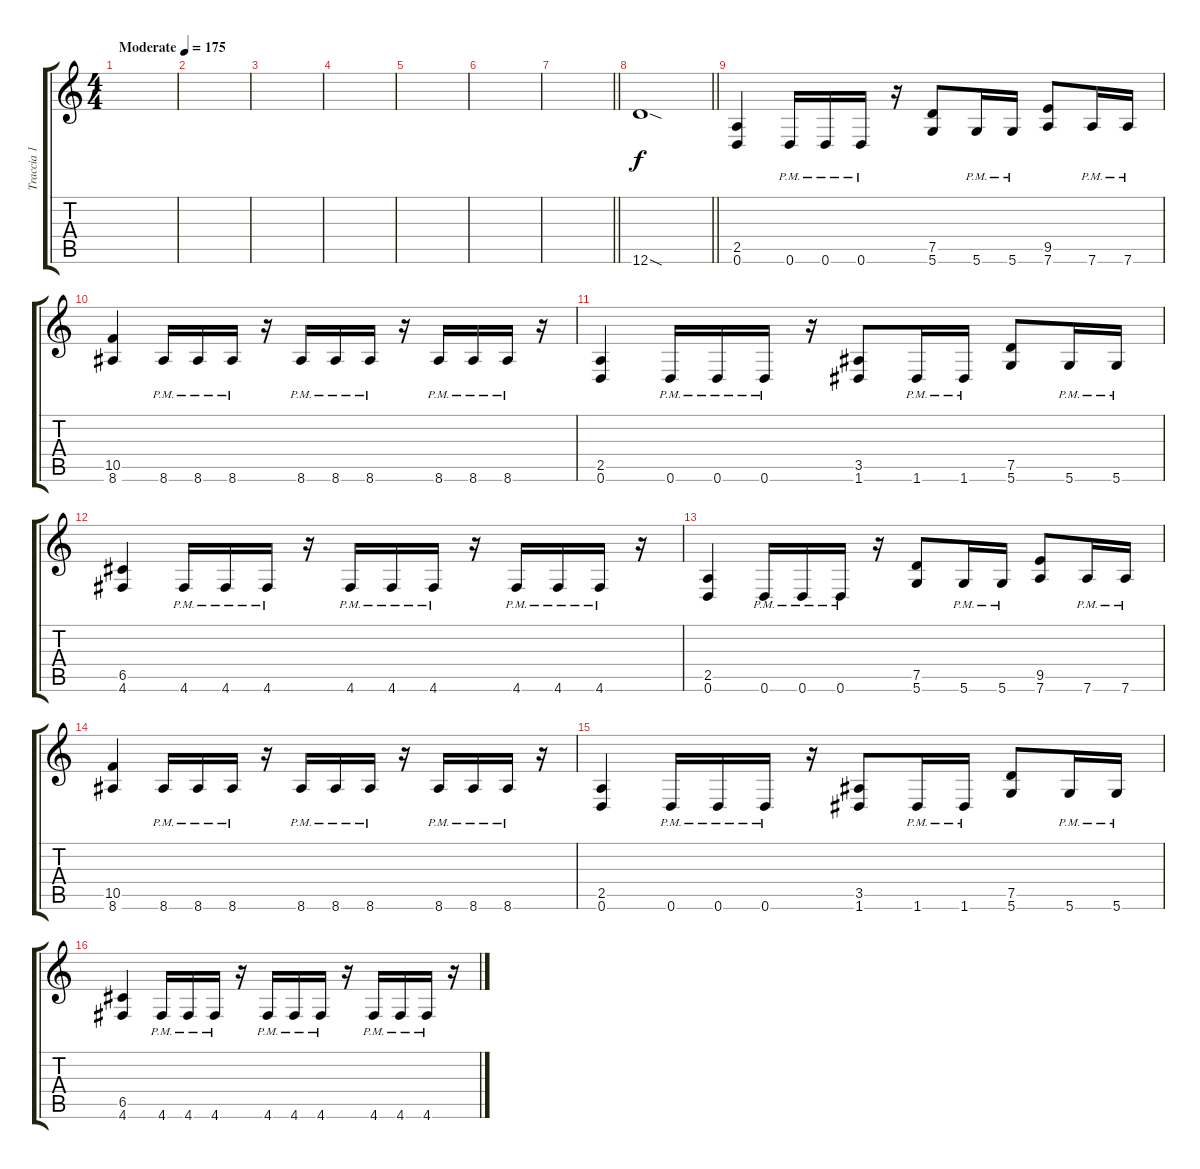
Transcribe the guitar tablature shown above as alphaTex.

\track ("Traccia 1" "Traccia 1") {instrument distortionguitar}
\staff {score tabs}
\tuning (D4 A3 F3 C3 G2 D2) {hide}
\ts (4 4)
\section ("" "")
\tempo (175 "Moderate")
\clef g2
\ks c
|
|
|
|
|
|
\barLineRight lightlight
|
\section ("" "")
\barLineRight lightlight
12.6{sod}.1 |
\section ("" "")
(2.5 0.6).4 0.6{pm}.16 0.6{pm}.16 0.6{pm}.16 r.16 (7.5 5.6).8 5.6{pm}.16 5.6{pm}.16 (9.5 7.6).8 7.6{pm}.16 7.6{pm}.16 |
(10.5 8.6).4 8.6{pm}.16 8.6{pm}.16 8.6{pm}.16 r.16 8.6{pm}.16 8.6{pm}.16 8.6{pm}.16 r.16 8.6{pm}.16 8.6{pm}.16 8.6{pm}.16 r.16 |
(2.5 0.6).4 0.6{pm}.16 0.6{pm}.16 0.6{pm}.16 r.16 (3.5 1.6).8 1.6{pm}.16 1.6{pm}.16 (7.5 5.6).8 5.6{pm}.16 5.6{pm}.16 |
(6.5 4.6).4 4.6{pm}.16 4.6{pm}.16 4.6{pm}.16 r.16 4.6{pm}.16 4.6{pm}.16 4.6{pm}.16 r.16 4.6{pm}.16 4.6{pm}.16 4.6{pm}.16 r.16 |
(2.5 0.6).4 0.6{pm}.16 0.6{pm}.16 0.6{pm}.16 r.16 (7.5 5.6).8 5.6{pm}.16 5.6{pm}.16 (9.5 7.6).8 7.6{pm}.16 7.6{pm}.16 |
(10.5 8.6).4 8.6{pm}.16 8.6{pm}.16 8.6{pm}.16 r.16 8.6{pm}.16 8.6{pm}.16 8.6{pm}.16 r.16 8.6{pm}.16 8.6{pm}.16 8.6{pm}.16 r.16 |
(2.5 0.6).4 0.6{pm}.16 0.6{pm}.16 0.6{pm}.16 r.16 (3.5 1.6).8 1.6{pm}.16 1.6{pm}.16 (7.5 5.6).8 5.6{pm}.16 5.6{pm}.16 |
(6.5 4.6).4 4.6{pm}.16 4.6{pm}.16 4.6{pm}.16 r.16 4.6{pm}.16 4.6{pm}.16 4.6{pm}.16 r.16 4.6{pm}.16 4.6{pm}.16 4.6{pm}.16 r.16
